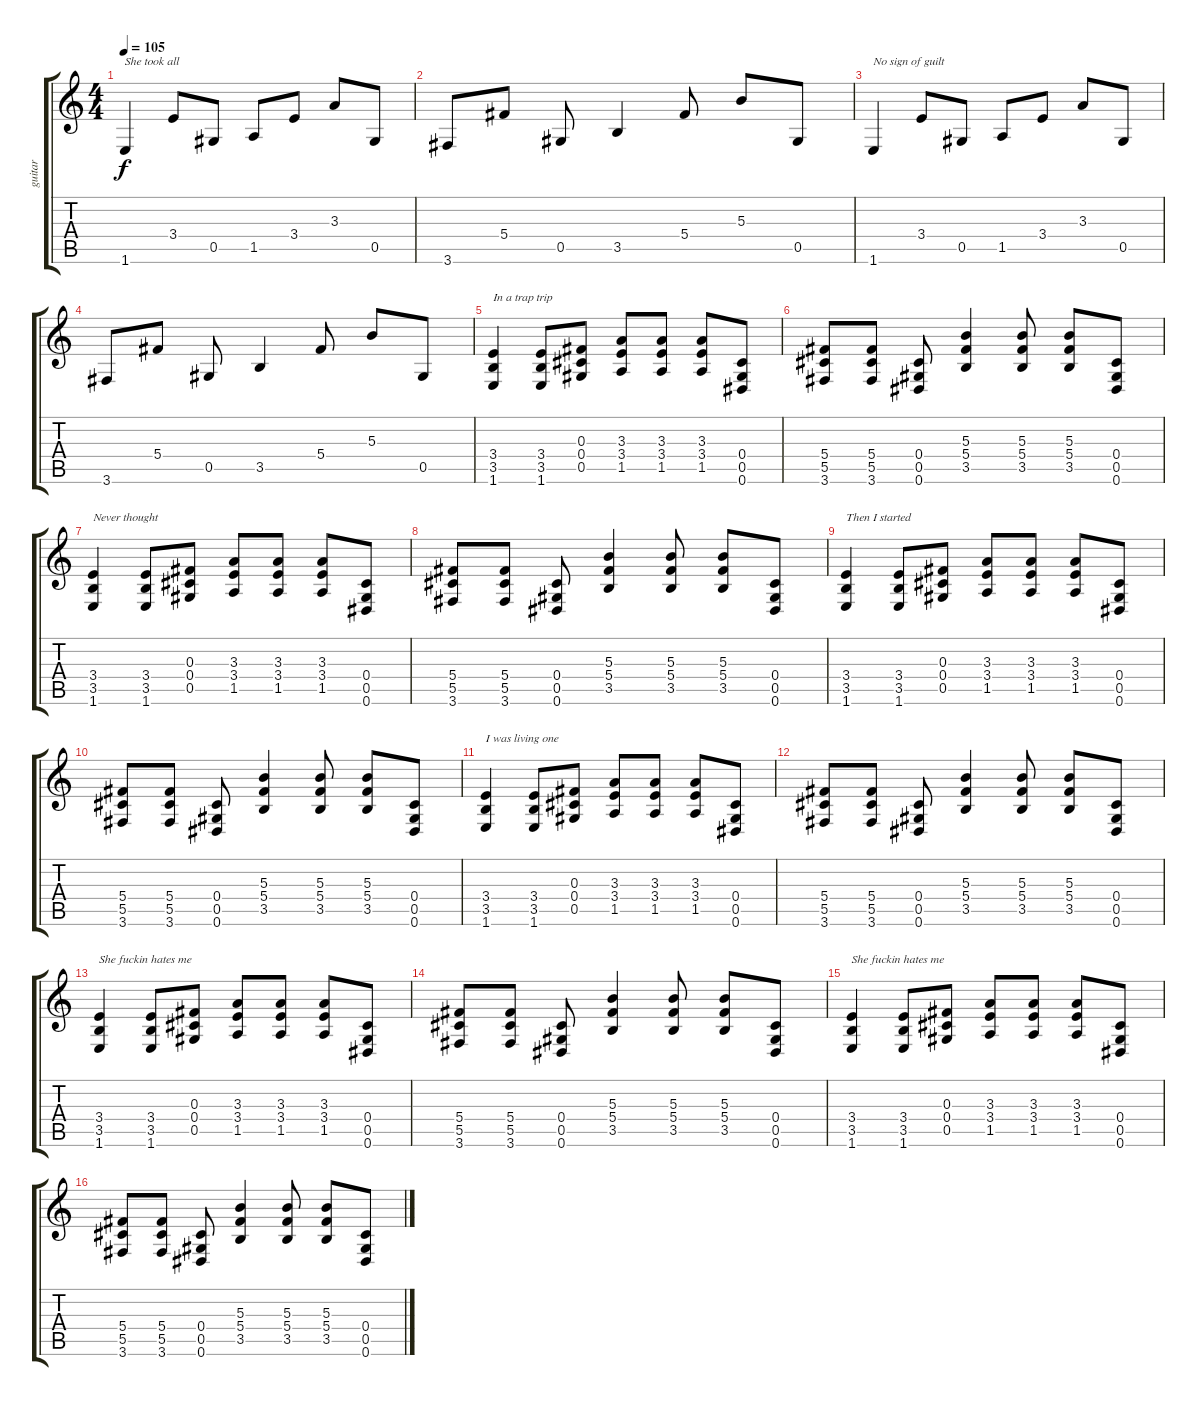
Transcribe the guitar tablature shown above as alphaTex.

\track ("guitar" "guitar") {instrument electricguitarclean}
\staff {score tabs}
\tuning (Eb4 Bb3 Gb3 Db3 Ab2 Eb2) {hide}
\ts (4 4)
\tempo 105
\clef g2
\ks c
1.6.4{txt "She took all" dy f} 3.4.8 0.5.8 1.5.8 3.4.8 3.3.8 0.5.8 |
3.6.8 5.4.8 0.5.8 3.5.4 5.4.8 5.3.8 0.5.8 |
1.6.4{txt "No sign of guilt "} 3.4.8 0.5.8 1.5.8 3.4.8 3.3.8 0.5.8 |
3.6.8 5.4.8 0.5.8 3.5.4 5.4.8 5.3.8 0.5.8 |
(3.4 3.5 1.6).4{txt "In a trap trip" instrument distortionguitar} (3.4 3.5 1.6).8 (0.3 0.4 0.5).8 (3.3 3.4 1.5).8 (3.3 3.4 1.5).8 (3.3 3.4 1.5).8 (0.4 0.5 0.6).8 |
(5.4 5.5 3.6).8 (5.4 5.5 3.6).8 (0.4 0.5 0.6).8 (5.3 5.4 3.5).4 (5.3 5.4 3.5).8 (5.3 5.4 3.5).8 (0.4 0.5 0.6).8 |
(3.4 3.5 1.6).4{txt "Never thought " instrument distortionguitar} (3.4 3.5 1.6).8 (0.3 0.4 0.5).8 (3.3 3.4 1.5).8 (3.3 3.4 1.5).8 (3.3 3.4 1.5).8 (0.4 0.5 0.6).8 |
(5.4 5.5 3.6).8 (5.4 5.5 3.6).8 (0.4 0.5 0.6).8 (5.3 5.4 3.5).4 (5.3 5.4 3.5).8 (5.3 5.4 3.5).8 (0.4 0.5 0.6).8 |
(3.4 3.5 1.6).4{txt "Then I started " instrument distortionguitar} (3.4 3.5 1.6).8 (0.3 0.4 0.5).8 (3.3 3.4 1.5).8 (3.3 3.4 1.5).8 (3.3 3.4 1.5).8 (0.4 0.5 0.6).8 |
(5.4 5.5 3.6).8 (5.4 5.5 3.6).8 (0.4 0.5 0.6).8 (5.3 5.4 3.5).4 (5.3 5.4 3.5).8 (5.3 5.4 3.5).8 (0.4 0.5 0.6).8 |
(3.4 3.5 1.6).4{txt "I was living one " instrument distortionguitar} (3.4 3.5 1.6).8 (0.3 0.4 0.5).8 (3.3 3.4 1.5).8 (3.3 3.4 1.5).8 (3.3 3.4 1.5).8 (0.4 0.5 0.6).8 |
(5.4 5.5 3.6).8 (5.4 5.5 3.6).8 (0.4 0.5 0.6).8 (5.3 5.4 3.5).4 (5.3 5.4 3.5).8 (5.3 5.4 3.5).8 (0.4 0.5 0.6).8 |
(3.4 3.5 1.6).4{txt "She fuckin hates me" instrument distortionguitar} (3.4 3.5 1.6).8 (0.3 0.4 0.5).8 (3.3 3.4 1.5).8 (3.3 3.4 1.5).8 (3.3 3.4 1.5).8 (0.4 0.5 0.6).8 |
(5.4 5.5 3.6).8 (5.4 5.5 3.6).8 (0.4 0.5 0.6).8 (5.3 5.4 3.5).4 (5.3 5.4 3.5).8 (5.3 5.4 3.5).8 (0.4 0.5 0.6).8 |
(3.4 3.5 1.6).4{txt "She fuckin hates me" instrument distortionguitar} (3.4 3.5 1.6).8 (0.3 0.4 0.5).8 (3.3 3.4 1.5).8 (3.3 3.4 1.5).8 (3.3 3.4 1.5).8 (0.4 0.5 0.6).8 |
(5.4 5.5 3.6).8 (5.4 5.5 3.6).8 (0.4 0.5 0.6).8 (5.3 5.4 3.5).4 (5.3 5.4 3.5).8 (5.3 5.4 3.5).8 (0.4 0.5 0.6).8
